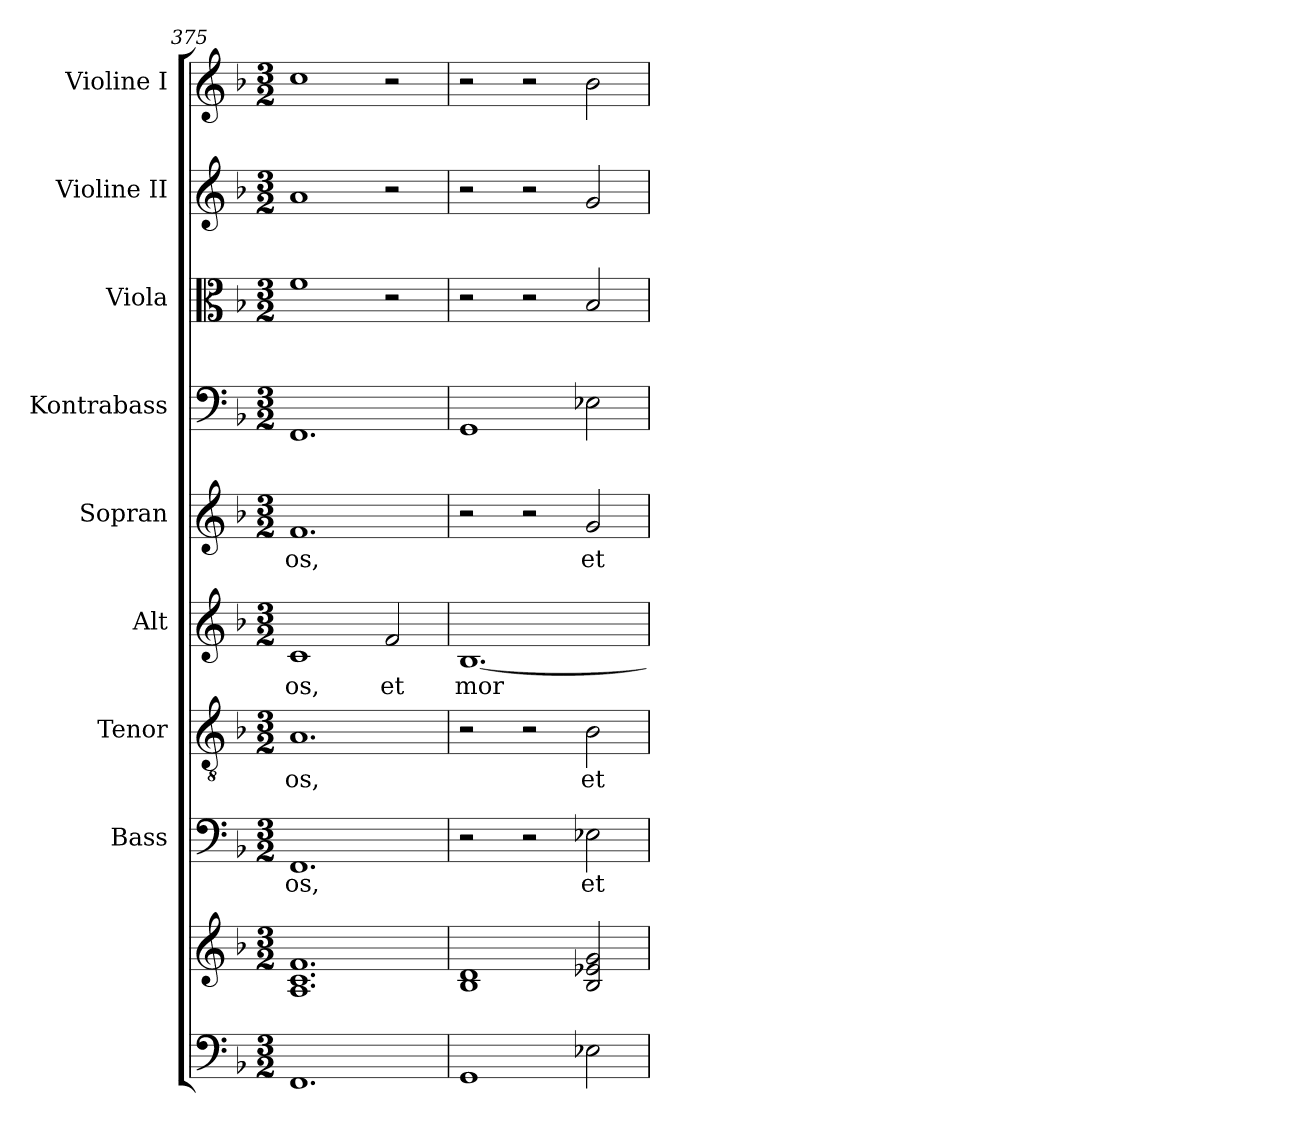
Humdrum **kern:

**kern	**kern	**kern	**text	**kern	**text	**kern	**text	**kern	**text	**kern	**kern	**kern	**kern
*part9	*part9	*part8	*part8	*part7	*part7	*part6	*part6	*part5	*part5	*part4	*part3	*part2	*part1
*staff10	*staff9	*staff8	*staff8	*staff7	*staff7	*staff6	*staff6	*staff5	*staff5	*staff4	*staff3	*staff2	*staff1
*	*	*I"Bass	*	*I"Tenor	*	*I"Alt	*	*I"Sopran	*	*I"Kontrabass	*I"Viola	*I"Violine II	*I"Violine I
*	*	*I'B.	*	*I'T.	*	*I'A.	*	*I'S.	*	*I'Kb.	*I'Vla.	*I'Vl. II	*I'Vl. I
*clefF4	*clefG2	*clefF4	*	*clefGv2	*	*clefG2	*	*clefG2	*	*clefF4	*clefC3	*clefG2	*clefG2
*	*	*	*	*	*	*	*	*	*	*ITrd7c12	*	*	*
*k[b-]	*k[b-]	*k[b-]	*	*k[b-]	*	*k[b-]	*	*k[b-]	*	*k[b-]	*k[b-]	*k[b-]	*k[b-]
*F:	*F:	*F:	*	*F:	*	*F:	*	*F:	*	*F:	*F:	*F:	*F:
*M3/2	*M3/2	*M3/2	*	*M3/2	*	*M3/2	*	*M3/2	*	*M3/2	*M3/2	*M3/2	*M3/2
=375	=375	=375	=375	=375	=375	=375	=375	=375	=375	=375	=375	=375	=375
!	!	!	!LO:LY:b	!	!LO:LY:b	!	!LO:LY:b	!	!LO:LY:b	!	!	!	!
1.FF	1.A 1.c 1.f	1.FF	-os,	1.A	-os,	1c	-os,	1.f	-os,	1.FFF	1f	1a	1cc
!	!	!	!	!	!	!	!LO:LY:b	!	!	!	!	!	!
.	.	.	.	.	.	2f/	et	.	.	.	2r	2r	2r
!!LO:LB:g=z
=376	=376	=376	=376	=376	=376	=376	=376	=376	=376	=376	=376	=376	=376
!	!	!	!	!	!	!	!LO:LY:b	!	!	!	!	!	!
1GG	1B- 1d	2r	.	2r	.	[1.B-	mor-	2r	.	1GGG	2r	2r	2r
.	.	2r	.	2r	.	.	.	2r	.	.	2r	2r	2r
!	!	!	!LO:LY:b	!	!LO:LY:b	!	!	!	!LO:LY:b	!	!	!	!
2E-X\	2B-/ 2e-X/ 2g/	2E-X\	et	2B-\	et	.	.	2g/	et	2EE-X\	2B-/	2g/	2b-\
=	=	=	=	=	=	=	=	=	=	=	=	=	=
*-	*-	*-	*-	*-	*-	*-	*-	*-	*-	*-	*-	*-	*-
